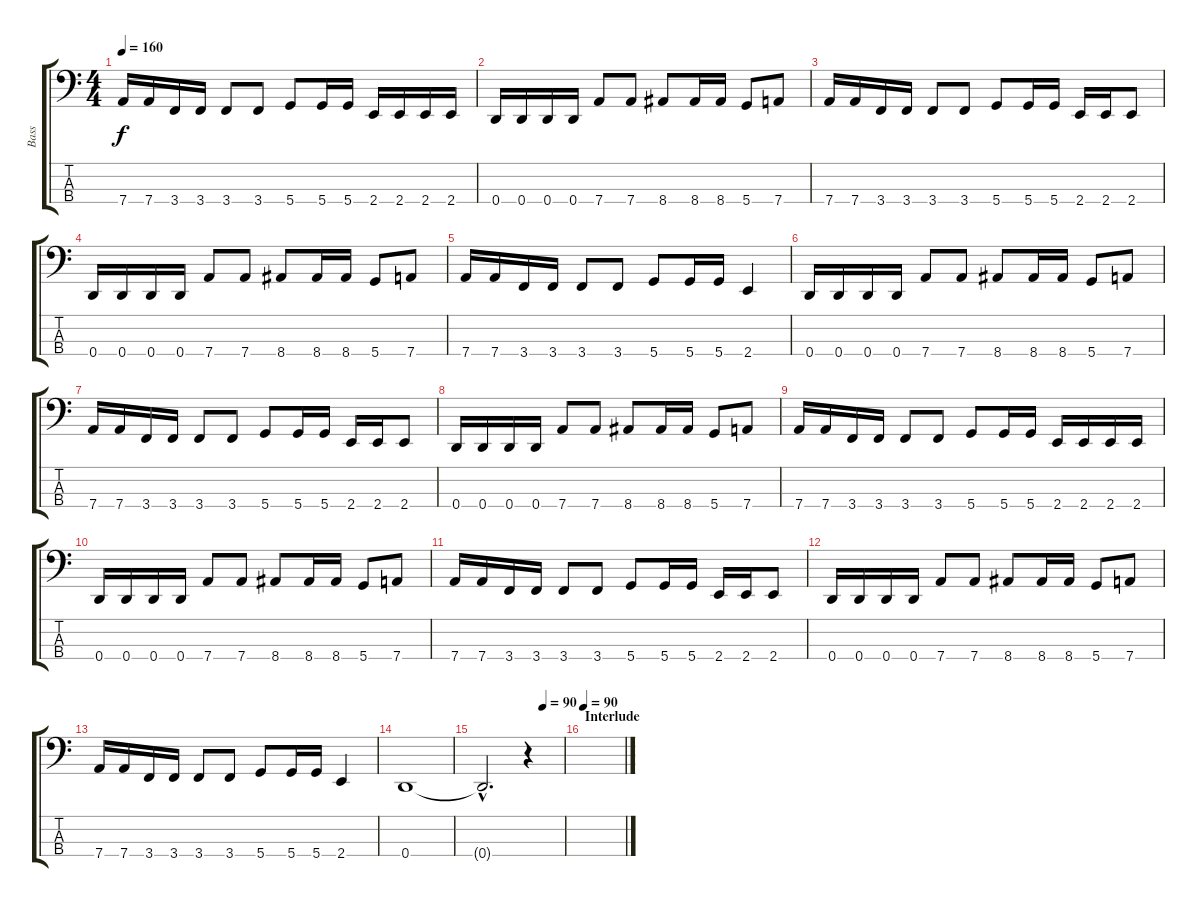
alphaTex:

\track ("Bass" "Bass") {instrument electricbassfinger}
\staff {score tabs}
\tuning (G2 D2 A1 D1) {hide}
\ts (4 4)
\tempo 160
\clef f4
\ks c
7.4.16{dy f} 7.4.16 3.4.16 3.4.16 3.4.8 3.4.8 5.4.8 5.4.16 5.4.16 2.4.16 2.4.16 2.4.16 2.4.16 |
0.4.16 0.4.16 0.4.16 0.4.16 7.4.8 7.4.8 8.4.8 8.4.16 8.4.16 5.4.8 7.4.8 |
7.4.16 7.4.16 3.4.16 3.4.16 3.4.8 3.4.8 5.4.8 5.4.16 5.4.16 2.4.16 2.4.16 2.4.8 |
0.4.16 0.4.16 0.4.16 0.4.16 7.4.8 7.4.8 8.4.8 8.4.16 8.4.16 5.4.8 7.4.8 |
7.4.16 7.4.16 3.4.16 3.4.16 3.4.8 3.4.8 5.4.8 5.4.16 5.4.16 2.4.4 |
0.4.16 0.4.16 0.4.16 0.4.16 7.4.8 7.4.8 8.4.8 8.4.16 8.4.16 5.4.8 7.4.8 |
7.4.16 7.4.16 3.4.16 3.4.16 3.4.8 3.4.8 5.4.8 5.4.16 5.4.16 2.4.16 2.4.16 2.4.8 |
0.4.16 0.4.16 0.4.16 0.4.16 7.4.8 7.4.8 8.4.8 8.4.16 8.4.16 5.4.8 7.4.8 |
7.4.16 7.4.16 3.4.16 3.4.16 3.4.8 3.4.8 5.4.8 5.4.16 5.4.16 2.4.16 2.4.16 2.4.16 2.4.16 |
0.4.16 0.4.16 0.4.16 0.4.16 7.4.8 7.4.8 8.4.8 8.4.16 8.4.16 5.4.8 7.4.8 |
7.4.16 7.4.16 3.4.16 3.4.16 3.4.8 3.4.8 5.4.8 5.4.16 5.4.16 2.4.16 2.4.16 2.4.8 |
0.4.16 0.4.16 0.4.16 0.4.16 7.4.8 7.4.8 8.4.8 8.4.16 8.4.16 5.4.8 7.4.8 |
7.4.16 7.4.16 3.4.16 3.4.16 3.4.8 3.4.8 5.4.8 5.4.16 5.4.16 2.4.4 |
0.4.1 |
\tempo (90 0.75)
0.4{hac t}.2{d} r.4 |
\section ("" "Interlude")
\tempo 90
